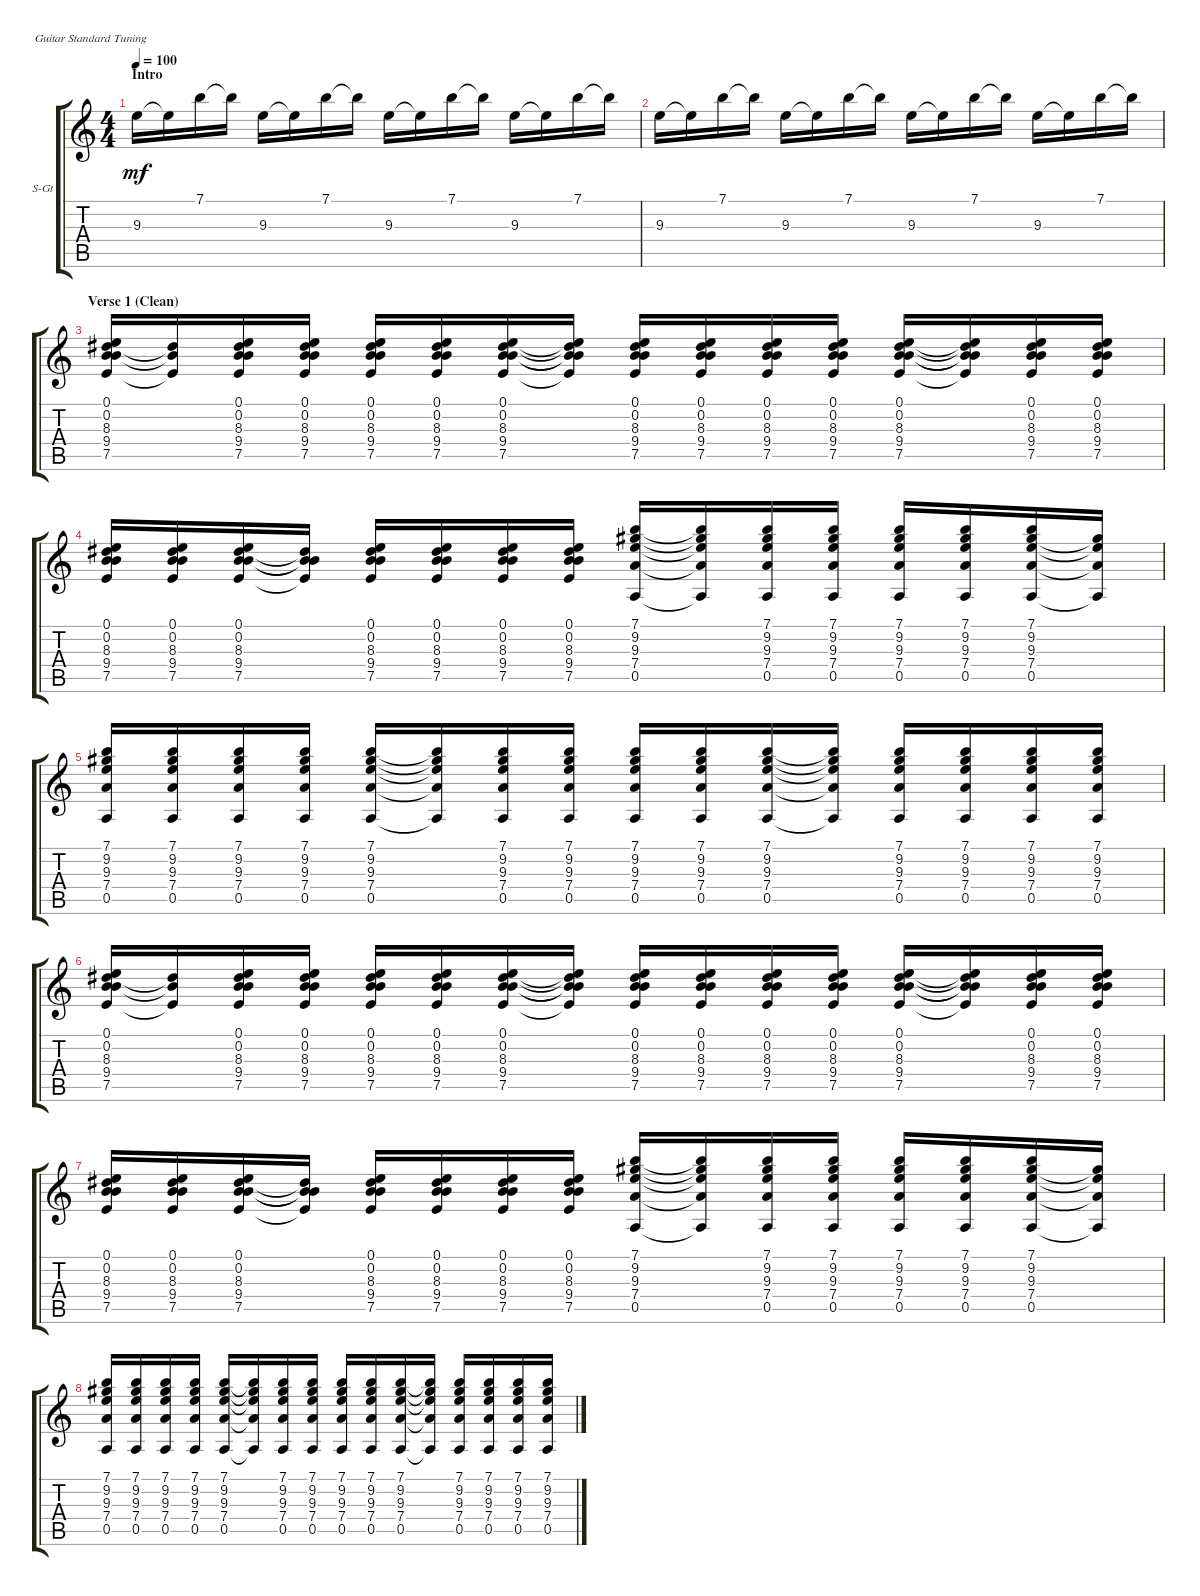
\defaultSystemsLayout 4
\bracketExtendMode groupsimilarinstruments
\firstSystemTrackNameOrientation horizontal
\otherSystemsTrackNameOrientation horizontal
\track ("Clean Alex" "S-Gt") {instrument acousticguitarsteel}
\staff {score tabs}
\tuning (E4 B3 G3 D3 A2 E2)
\ts (4 4)
\section ("" "Intro")
\tempo 100
\clef g2
\scale
0.513142
\ks c
9.3.16{dy mf instrument acousticguitarsteel} 9.3{t}.16 7.1.16 7.1{t}.16 9.3.16 9.3{t}.16 7.1.16 7.1{t}.16 9.3.16 9.3{t}.16 7.1.16 7.1{t}.16 9.3.16 9.3{t}.16 7.1.16 7.1{t}.16 |
\scale
0.4868 9.3.16 9.3{t}.16 7.1.16 7.1{t}.16 9.3.16 9.3{t}.16 7.1.16 7.1{t}.16 9.3.16 9.3{t}.16 7.1.16 7.1{t}.16 9.3.16 9.3{t}.16 7.1.16 7.1{t}.16 |
\section ("" "Verse 1 (Clean)")
\scale
0.522115 (7.5 9.4 8.3 0.2 0.1).16 (7.5{t} 8.3{t} 0.2{t}).16 (8.3 9.4 7.5 0.1 0.2).16 (8.3 9.4 7.5 0.1 0.2).16 (8.3 9.4 7.5 0.1 0.2).16 (8.3 9.4 7.5 0.1 0.2).16 (0.1 0.2 9.4 7.5 8.3).16 (9.4{t} 7.5{t} 0.1{t} 0.2{t} 8.3{t}).16 (7.5 9.4 8.3 0.2 0.1).16 (8.3 9.4 7.5 0.1 0.2).16 (8.3 9.4 7.5 0.1 0.2).16 (8.3 9.4 7.5 0.1 0.2).16 (8.3 9.4 7.5 0.1 0.2).16 (0.1{t} 0.2{t} 8.3{t} 9.4{t} 7.5{t}).16 (7.5 9.4 8.3 0.2 0.1).16 (8.3 9.4 7.5 0.1 0.2).16 |
\scale
0.477916 (8.3 9.4 7.5 0.1 0.2).16 (8.3 9.4 7.5 0.1 0.2).16 (8.3 9.4 7.5 0.1 0.2).16 (7.5{t} 9.4{t} 8.3{t} 0.2{t}).16 (7.5 9.4 8.3 0.2 0.1).16 (8.3 9.4 7.5 0.1 0.2).16 (8.3 9.4 7.5 0.1 0.2).16 (8.3 9.4 7.5 0.1 0.2).16 (9.3 7.4 7.1 9.2 0.5).16 (0.5{t} 7.4{t} 9.3{t} 9.2{t} 7.1{t}).16 (7.1 9.2 9.3 7.4 0.5).16 (7.4 9.3 9.2 7.1 0.5).16 (7.1 9.2 9.3 7.4 0.5).16 (0.5 7.4 9.3 9.2 7.1).16 (7.1 9.2 9.3 7.4 0.5).16 (0.5{t} 7.4{t} 9.3{t} 9.2{t}).16 |
\scale
0.519269 (7.1 9.2 9.3 7.4 0.5).16 (7.4 9.3 9.2 7.1 0.5).16 (7.1 9.2 9.3 7.4 0.5).16 (0.5 7.4 9.3 9.2 7.1).16 (7.1 9.2 9.3 7.4 0.5).16 (7.1{t} 9.2{t} 9.3{t} 7.4{t} 0.5{t}).16 (7.1 9.2 9.3 7.4 0.5).16 (7.4 9.3 9.2 7.1 0.5).16 (7.1 9.2 9.3 7.4 0.5).16 (0.5 7.4 9.3 9.2 7.1).16 (7.1 9.2 9.3 7.4 0.5).16 (0.5{t} 7.4{t} 9.3{t} 9.2{t} 7.1{t}).16 (7.1 9.2 9.3 7.4 0.5).16 (7.4 9.3 9.2 7.1 0.5).16 (7.1 9.2 9.3 7.4 0.5).16 (0.5 7.4 9.3 9.2 7.1).16 |
\scale
0.482977 (7.5 9.4 8.3 0.2 0.1).16 (7.5{t} 8.3{t} 0.2{t}).16 (8.3 9.4 7.5 0.1 0.2).16 (8.3 9.4 7.5 0.1 0.2).16 (8.3 9.4 7.5 0.1 0.2).16 (8.3 9.4 7.5 0.1 0.2).16 (0.1 0.2 9.4 7.5 8.3).16 (9.4{t} 7.5{t} 0.1{t} 0.2{t} 8.3{t}).16 (7.5 9.4 8.3 0.2 0.1).16 (8.3 9.4 7.5 0.1 0.2).16 (8.3 9.4 7.5 0.1 0.2).16 (8.3 9.4 7.5 0.1 0.2).16 (8.3 9.4 7.5 0.1 0.2).16 (0.1{t} 0.2{t} 8.3{t} 9.4{t} 7.5{t}).16 (7.5 9.4 8.3 0.2 0.1).16 (8.3 9.4 7.5 0.1 0.2).16 |
\scale
0.512184 (8.3 9.4 7.5 0.1 0.2).16 (8.3 9.4 7.5 0.1 0.2).16 (8.3 9.4 7.5 0.1 0.2).16 (7.5{t} 9.4{t} 8.3{t} 0.2{t}).16 (7.5 9.4 8.3 0.2 0.1).16 (8.3 9.4 7.5 0.1 0.2).16 (8.3 9.4 7.5 0.1 0.2).16 (8.3 9.4 7.5 0.1 0.2).16 (9.3 7.4 7.1 9.2 0.5).16 (0.5{t} 7.4{t} 9.3{t} 9.2{t} 7.1{t}).16 (7.1 9.2 9.3 7.4 0.5).16 (7.4 9.3 9.2 7.1 0.5).16 (7.1 9.2 9.3 7.4 0.5).16 (0.5 7.4 9.3 9.2 7.1).16 (7.1 9.2 9.3 7.4 0.5).16 (0.5{t} 7.4{t} 9.3{t} 9.2{t}).16 |
(7.1 9.2 9.3 7.4 0.5).16 (7.4 9.3 9.2 7.1 0.5).16 (7.1 9.2 9.3 7.4 0.5).16 (0.5 7.4 9.3 9.2 7.1).16 (7.1 9.2 9.3 7.4 0.5).16 (7.1{t} 9.2{t} 9.3{t} 7.4{t} 0.5{t}).16 (7.1 9.2 9.3 7.4 0.5).16 (7.4 9.3 9.2 7.1 0.5).16 (7.1 9.2 9.3 7.4 0.5).16 (0.5 7.4 9.3 9.2 7.1).16 (7.1 9.2 9.3 7.4 0.5).16 (0.5{t} 7.4{t} 9.3{t} 9.2{t} 7.1{t}).16 (7.1 9.2 9.3 7.4 0.5).16 (7.4 9.3 9.2 7.1 0.5).16 (7.1 9.2 9.3 7.4 0.5).16 (0.5 7.4 9.3 9.2 7.1).16
